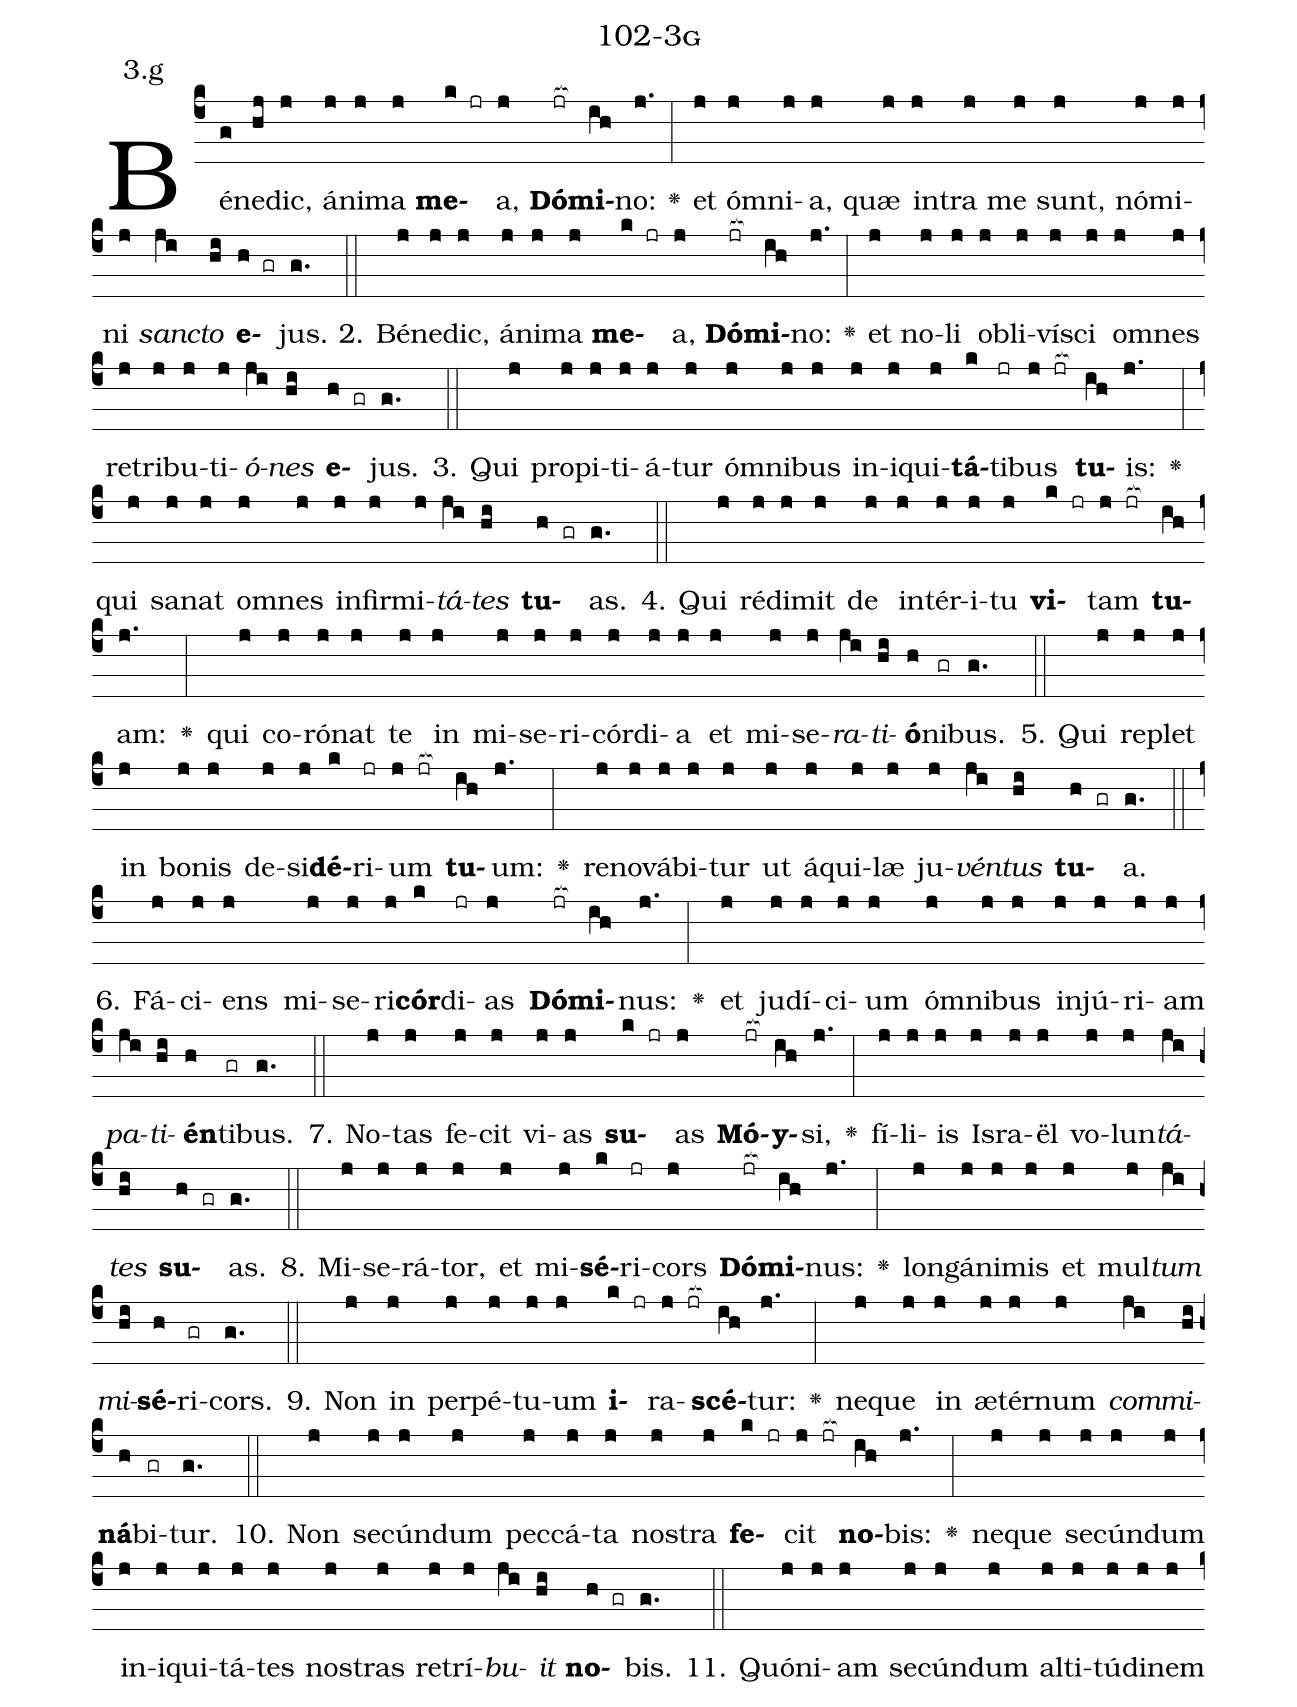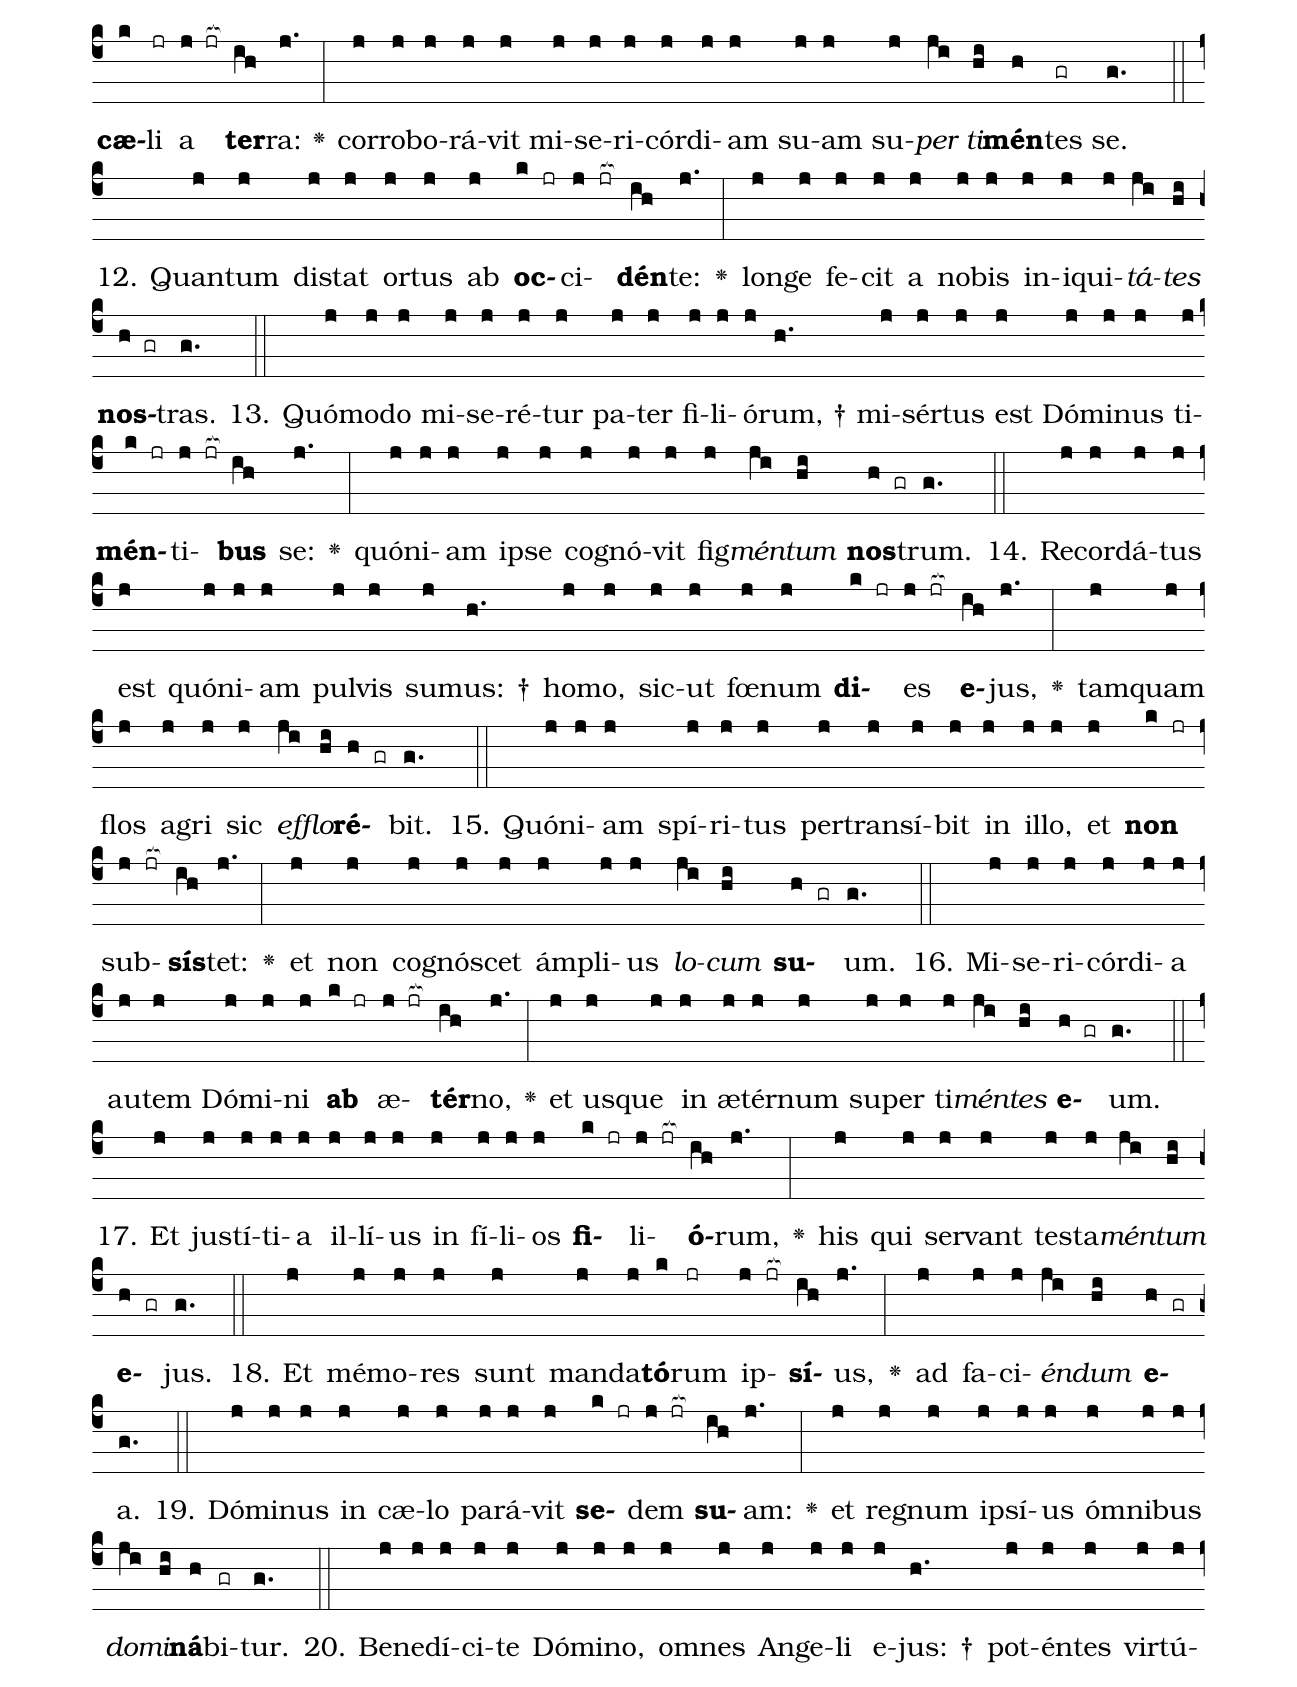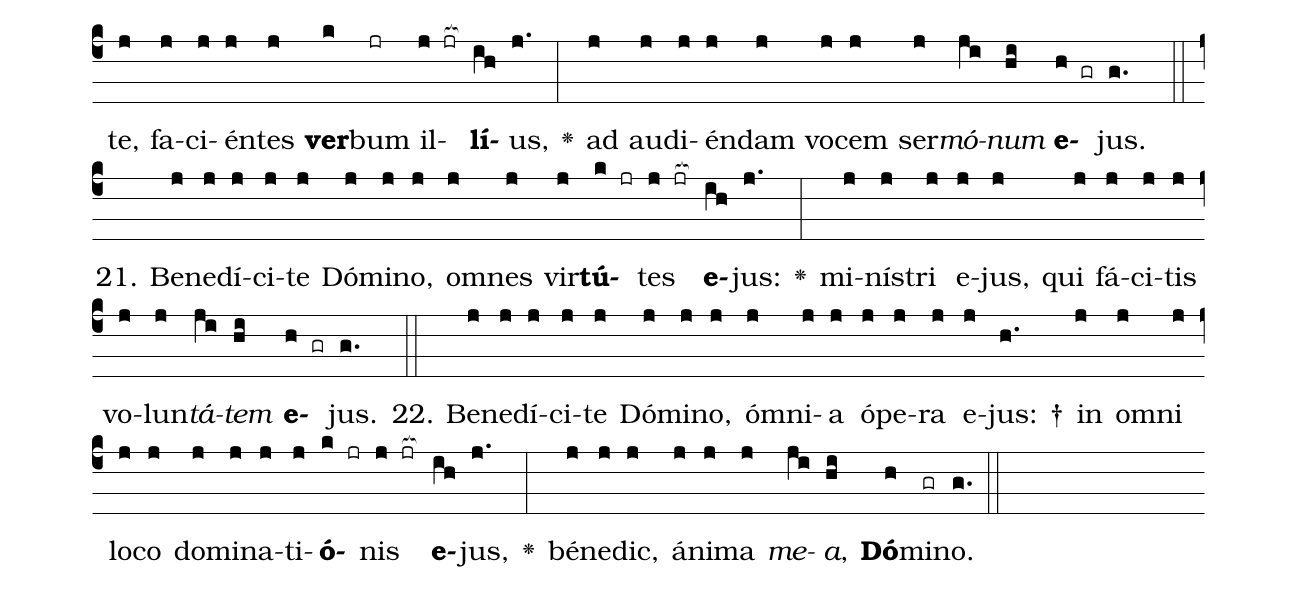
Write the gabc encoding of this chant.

name: 102-3g;
annotation: 3.g;
%%
(c4)Bé(g)ne(hj)dic,(j) á(j)ni(j)ma(j) <b>me</b>(k jr)a,(j) <b>Dó</b>(jr[ocb:1{])<b>mi</b>(ih[ocb:0}])no:(j.) <v>\greheightstar</v>(:) et(j) óm(j)ni(j)a,(j) quæ(j) in(j)tra(j) me(j) sunt,(j) nó(j)mi(j)ni(j) <i>sanc</i>(ji)<i>to</i>(hi) <b>e</b>(h gr)jus.(g.) (::)
2. Bé(j)ne(j)dic,(j) á(j)ni(j)ma(j) <b>me</b>(k jr)a,(j) <b>Dó</b>(jr[ocb:1{])<b>mi</b>(ih[ocb:0}])no:(j.) <v>\greheightstar</v>(:) et(j) no(j)li(j) ob(j)li(j)ví(j)sci(j) om(j)nes(j) re(j)tri(j)bu(j)ti(j)<i>ó</i>(ji)<i>nes</i>(hi) <b>e</b>(h gr)jus.(g.) (::)
3. Qui(j) pro(j)pi(j)ti(j)á(j)tur(j) óm(j)ni(j)bus(j) in(j)i(j)qui(j)<b>tá</b>(k)ti(jr)bus(j jr[ocb:1{]) <b>tu</b>(ih[ocb:0}])is:(j.) <v>\greheightstar</v>(:) qui(j) sa(j)nat(j) om(j)nes(j) in(j)fir(j)mi(j)<i>tá</i>(ji)<i>tes</i>(hi) <b>tu</b>(h gr)as.(g.) (::)
4. Qui(j) réd(j)i(j)mit(j) de(j) in(j)tér(j)i(j)tu(j) <b>vi</b>(k jr)tam(j jr[ocb:1{]) <b>tu</b>(ih[ocb:0}])am:(j.) <v>\greheightstar</v>(:) qui(j) co(j)ró(j)nat(j) te(j) in(j) mi(j)se(j)ri(j)cór(j)di(j)a(j) et(j) mi(j)se(j)<i>ra</i>(ji)<i>ti</i>(hi)<b>ó</b>(h)ni(gr)bus.(g.) (::)
5. Qui(j) re(j)plet(j) in(j) bo(j)nis(j) de(j)si(j)<b>dé</b>(k)ri(jr)um(j jr[ocb:1{]) <b>tu</b>(ih[ocb:0}])um:(j.) <v>\greheightstar</v>(:) re(j)no(j)vá(j)bi(j)tur(j) ut(j) á(j)qui(j)læ(j) ju(j)<i>vén</i>(ji)<i>tus</i>(hi) <b>tu</b>(h gr)a.(g.) (::)
6. Fá(j)ci(j)ens(j) mi(j)se(j)ri(j)<b>cór</b>(k)di(jr)as(j) <b>Dó</b>(jr[ocb:1{])<b>mi</b>(ih[ocb:0}])nus:(j.) <v>\greheightstar</v>(:) et(j) ju(j)dí(j)ci(j)um(j) óm(j)ni(j)bus(j) in(j)jú(j)ri(j)am(j) <i>pa</i>(ji)<i>ti</i>(hi)<b>én</b>(h)ti(gr)bus.(g.) (::)
7. No(j)tas(j) fe(j)cit(j) vi(j)as(j) <b>su</b>(k jr)as(j) <b>Mó</b>(jr[ocb:1{])<b>y</b>(ih[ocb:0}])si,(j.) <v>\greheightstar</v>(:) fí(j)li(j)is(j) Is(j)ra(j)ël(j) vo(j)lun(j)<i>tá</i>(ji)<i>tes</i>(hi) <b>su</b>(h gr)as.(g.) (::)
8. Mi(j)se(j)rá(j)tor,(j) et(j) mi(j)<b>sé</b>(k)ri(jr)cors(j) <b>Dó</b>(jr[ocb:1{])<b>mi</b>(ih[ocb:0}])nus:(j.) <v>\greheightstar</v>(:) long(j)á(j)ni(j)mis(j) et(j) mul(j)<i>tum</i>(ji) <i>mi</i>(hi)<b>sé</b>(h)ri(gr)cors.(g.) (::)
9. Non(j) in(j) per(j)pé(j)tu(j)um(j) <b>i</b>(k jr)ra(j jr[ocb:1{])<b>scé</b>(ih[ocb:0}])tur:(j.) <v>\greheightstar</v>(:) ne(j)que(j) in(j) æ(j)tér(j)num(j) <i>com</i>(ji)<i>mi</i>(hi)<b>ná</b>(h)bi(gr)tur.(g.) (::)
10. Non(j) se(j)cún(j)dum(j) pec(j)cá(j)ta(j) nos(j)tra(j) <b>fe</b>(k jr)cit(j jr[ocb:1{]) <b>no</b>(ih[ocb:0}])bis:(j.) <v>\greheightstar</v>(:) ne(j)que(j) se(j)cún(j)dum(j) in(j)i(j)qui(j)tá(j)tes(j) nos(j)tras(j) re(j)trí(j)<i>bu</i>(ji)<i>it</i>(hi) <b>no</b>(h gr)bis.(g.) (::)
11. Quón(j)i(j)am(j) se(j)cún(j)dum(j) al(j)ti(j)tú(j)di(j)nem(j) <b>cæ</b>(k)li(jr) a(j jr[ocb:1{]) <b>ter</b>(ih[ocb:0}])ra:(j.) <v>\greheightstar</v>(:) cor(j)ro(j)bo(j)rá(j)vit(j) mi(j)se(j)ri(j)cór(j)di(j)am(j) su(j)am(j) su(j)<i>per</i>(ji) <i>ti</i>(hi)<b>mén</b>(h)tes(gr) se.(g.) (::)
12. Quan(j)tum(j) di(j)stat(j) or(j)tus(j) ab(j) <b>oc</b>(k jr)ci(j jr[ocb:1{])<b>dén</b>(ih[ocb:0}])te:(j.) <v>\greheightstar</v>(:) lon(j)ge(j) fe(j)cit(j) a(j) no(j)bis(j) in(j)i(j)qui(j)<i>tá</i>(ji)<i>tes</i>(hi) <b>nos</b>(h gr)tras.(g.) (::)
13. Quó(j)mo(j)do(j) mi(j)se(j)ré(j)tur(j) pa(j)ter(j) fi(j)li(j)ó(j)rum, †(h.) mi(j)sér(j)tus(j) est(j) Dó(j)mi(j)nus(j) ti(j)<b>mén</b>(k jr)ti(j jr[ocb:1{])<b>bus</b>(ih[ocb:0}]) se:(j.) <v>\greheightstar</v>(:) quón(j)i(j)am(j) ip(j)se(j) co(j)gnó(j)vit(j) fig(j)<i>mén</i>(ji)<i>tum</i>(hi) <b>nos</b>(h gr)trum.(g.) (::)
14. Re(j)cor(j)dá(j)tus(j) est(j) quón(j)i(j)am(j) pul(j)vis(j) su(j)mus: †(h.) ho(j)mo,(j) sic(j)ut(j) fœ(j)num(j) <b>di</b>(k jr)es(j jr[ocb:1{]) <b>e</b>(ih[ocb:0}])jus,(j.) <v>\greheightstar</v>(:) tam(j)quam(j) flos(j) a(j)gri(j) sic(j) <i>ef</i>(ji)<i>flo</i>(hi)<b>ré</b>(h gr)bit.(g.) (::)
15. Quón(j)i(j)am(j) spí(j)ri(j)tus(j) per(j)trans(j)í(j)bit(j) in(j) il(j)lo,(j) et(j) <b>non</b>(k jr) sub(j jr[ocb:1{])<b>sís</b>(ih[ocb:0}])tet:(j.) <v>\greheightstar</v>(:) et(j) non(j) co(j)gnó(j)scet(j) ám(j)pli(j)us(j) <i>lo</i>(ji)<i>cum</i>(hi) <b>su</b>(h gr)um.(g.) (::)
16. Mi(j)se(j)ri(j)cór(j)di(j)a(j) au(j)tem(j) Dó(j)mi(j)ni(j) <b>ab</b>(k jr) æ(j jr[ocb:1{])<b>tér</b>(ih[ocb:0}])no,(j.) <v>\greheightstar</v>(:) et(j) us(j)que(j) in(j) æ(j)tér(j)num(j) su(j)per(j) ti(j)<i>mén</i>(ji)<i>tes</i>(hi) <b>e</b>(h gr)um.(g.) (::)
17. Et(j) jus(j)tí(j)ti(j)a(j) il(j)lí(j)us(j) in(j) fí(j)li(j)os(j) <b>fi</b>(k jr)li(j jr[ocb:1{])<b>ó</b>(ih[ocb:0}])rum,(j.) <v>\greheightstar</v>(:) his(j) qui(j) ser(j)vant(j) tes(j)ta(j)<i>mén</i>(ji)<i>tum</i>(hi) <b>e</b>(h gr)jus.(g.) (::)
18. Et(j) mé(j)mo(j)res(j) sunt(j) man(j)da(j)<b>tó</b>(k)rum(jr) ip(j jr[ocb:1{])<b>sí</b>(ih[ocb:0}])us,(j.) <v>\greheightstar</v>(:) ad(j) fa(j)ci(j)<i>én</i>(ji)<i>dum</i>(hi) <b>e</b>(h gr)a.(g.) (::)
19. Dó(j)mi(j)nus(j) in(j) cæ(j)lo(j) pa(j)rá(j)vit(j) <b>se</b>(k jr)dem(j jr[ocb:1{]) <b>su</b>(ih[ocb:0}])am:(j.) <v>\greheightstar</v>(:) et(j) re(j)gnum(j) ip(j)sí(j)us(j) óm(j)ni(j)bus(j) <i>do</i>(ji)<i>mi</i>(hi)<b>ná</b>(h)bi(gr)tur.(g.) (::)
20. Be(j)ne(j)dí(j)ci(j)te(j) Dó(j)mi(j)no,(j) om(j)nes(j) An(j)ge(j)li(j) e(j)jus: †(h.) pot(j)én(j)tes(j) vir(j)tú(j)te,(j) fa(j)ci(j)én(j)tes(j) <b>ver</b>(k)bum(jr) il(j jr[ocb:1{])<b>lí</b>(ih[ocb:0}])us,(j.) <v>\greheightstar</v>(:) ad(j) au(j)di(j)én(j)dam(j) vo(j)cem(j) ser(j)<i>mó</i>(ji)<i>num</i>(hi) <b>e</b>(h gr)jus.(g.) (::)
21. Be(j)ne(j)dí(j)ci(j)te(j) Dó(j)mi(j)no,(j) om(j)nes(j) vir(j)<b>tú</b>(k jr)tes(j jr[ocb:1{]) <b>e</b>(ih[ocb:0}])jus:(j.) <v>\greheightstar</v>(:) mi(j)nís(j)tri(j) e(j)jus,(j) qui(j) fá(j)ci(j)tis(j) vo(j)lun(j)<i>tá</i>(ji)<i>tem</i>(hi) <b>e</b>(h gr)jus.(g.) (::)
22. Be(j)ne(j)dí(j)ci(j)te(j) Dó(j)mi(j)no,(j) óm(j)ni(j)a(j) ó(j)pe(j)ra(j) e(j)jus: †(h.) in(j) om(j)ni(j) lo(j)co(j) do(j)mi(j)na(j)ti(j)<b>ó</b>(k jr)nis(j jr[ocb:1{]) <b>e</b>(ih[ocb:0}])jus,(j.) <v>\greheightstar</v>(:) bé(j)ne(j)dic,(j) á(j)ni(j)ma(j) <i>me</i>(ji)<i>a</i>,(hi) <b>Dó</b>(h)mi(gr)no.(g.) (::)
